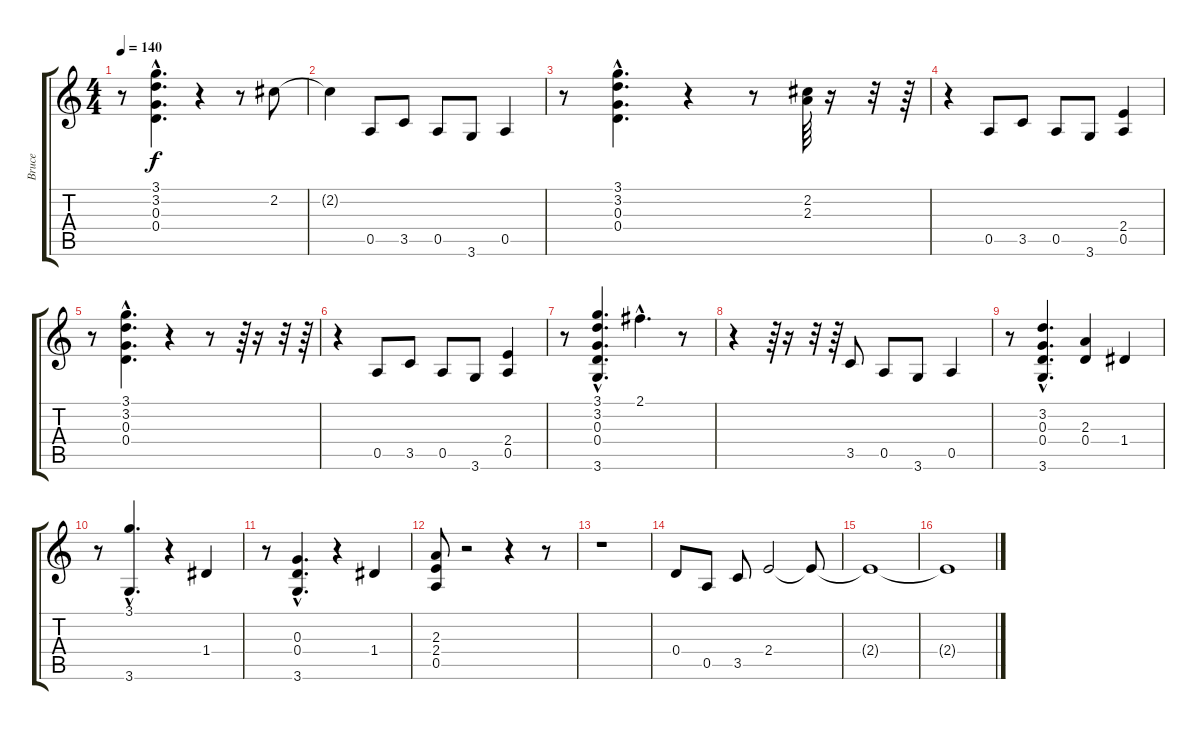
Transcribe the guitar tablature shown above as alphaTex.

\track ("Bruce" "Bruce") {instrument electricguitarjazz}
\staff {score tabs}
\tuning (E4 B3 G3 D3 A2 E2) {hide}
\ts (4 4)
\tempo 140
\clef g2
\ks c
r.8{dy f} (3.1{hac} 3.2{hac} 0.3{hac} 0.4{hac}).4{d} r.4 r.8 2.2.8 |
2.2{t}.4 0.5.8 3.5.8 0.5.8 3.6.8 0.5.4 |
r.8 (3.1{hac} 3.2{hac} 0.3{hac} 0.4{hac}).4{d} r.4 r.8 (2.2 2.3).64 r.16 r.32 r.64 |
r.4 0.5.8 3.5.8 0.5.8 3.6.8 (2.4 0.5).4 |
r.8 (3.1{hac} 3.2{hac} 0.3{hac} 0.4{hac}).4{d} r.4 r.8 r.64 r.16 r.32 r.64 |
r.4 0.5.8 3.5.8 0.5.8 3.6.8 (2.4 0.5).4 |
r.8 (3.1{hac} 3.2{hac} 0.3{hac} 0.4{hac} 3.6{hac}).4{d} 2.1{hac}.4{d} r.8 |
r.4 r.64 r.16 r.32 r.64 3.5.8 0.5.8 3.6.8 0.5.4 |
r.8 (3.2{hac} 0.3{hac} 0.4{hac} 3.6{hac}).4{d} (2.3 0.4).4 1.4.4 |
r.8 (3.1{hac} 3.6{hac}).4{d} r.4 1.4.4 |
r.8 (0.3{hac} 0.4{hac} 3.6{hac}).4{d} r.4 1.4.4 |
(2.3 2.4 0.5).8 r.2 r.4 r.8 |
r.1 |
0.4.8 0.5.8 3.5.8 2.4.2 2.4{t}.8 |
2.4{t}.1 |
2.4{t}.1
